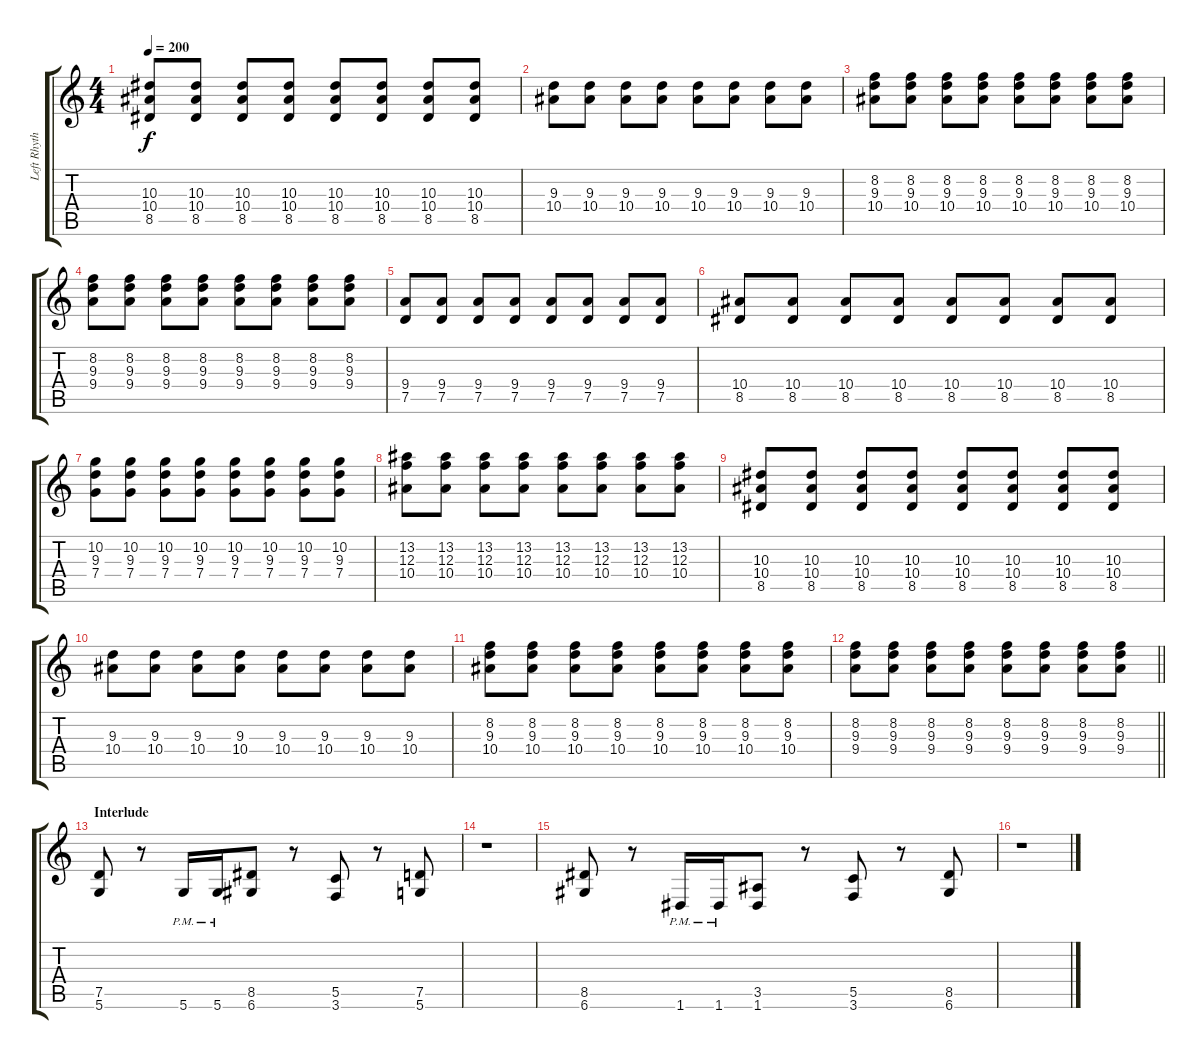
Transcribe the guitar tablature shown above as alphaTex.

\track ("Left Rhythm Gtr" "Left Rhyth") {instrument overdrivenguitar}
\staff {score tabs}
\tuning (D4 A3 F3 C3 G2 D2) {hide}
\ts (4 4)
\tempo 200
\clef g2
\ks c
(10.3 10.4 8.5).8{dy f} (10.3 10.4 8.5).8 (10.3 10.4 8.5).8 (10.3 10.4 8.5).8 (10.3 10.4 8.5).8 (10.3 10.4 8.5).8 (10.3 10.4 8.5).8 (10.3 10.4 8.5).8 |
(9.3 10.4).8 (9.3 10.4).8 (9.3 10.4).8 (9.3 10.4).8 (9.3 10.4).8 (9.3 10.4).8 (9.3 10.4).8 (9.3 10.4).8 |
(8.2 9.3 10.4).8 (8.2 9.3 10.4).8 (8.2 9.3 10.4).8 (8.2 9.3 10.4).8 (8.2 9.3 10.4).8 (8.2 9.3 10.4).8 (8.2 9.3 10.4).8 (8.2 9.3 10.4).8 |
(8.2 9.3 9.4).8 (8.2 9.3 9.4).8 (8.2 9.3 9.4).8 (8.2 9.3 9.4).8 (8.2 9.3 9.4).8 (8.2 9.3 9.4).8 (8.2 9.3 9.4).8 (8.2 9.3 9.4).8 |
(9.4 7.5).8 (9.4 7.5).8 (9.4 7.5).8 (9.4 7.5).8 (9.4 7.5).8 (9.4 7.5).8 (9.4 7.5).8 (9.4 7.5).8 |
(10.4 8.5).8 (10.4 8.5).8 (10.4 8.5).8 (10.4 8.5).8 (10.4 8.5).8 (10.4 8.5).8 (10.4 8.5).8 (10.4 8.5).8 |
(10.2 9.3 7.4).8 (10.2 9.3 7.4).8 (10.2 9.3 7.4).8 (10.2 9.3 7.4).8 (10.2 9.3 7.4).8 (10.2 9.3 7.4).8 (10.2 9.3 7.4).8 (10.2 9.3 7.4).8 |
(13.2 12.3 10.4).8 (13.2 12.3 10.4).8 (13.2 12.3 10.4).8 (13.2 12.3 10.4).8 (13.2 12.3 10.4).8 (13.2 12.3 10.4).8 (13.2 12.3 10.4).8 (13.2 12.3 10.4).8 |
(10.3 10.4 8.5).8 (10.3 10.4 8.5).8 (10.3 10.4 8.5).8 (10.3 10.4 8.5).8 (10.3 10.4 8.5).8 (10.3 10.4 8.5).8 (10.3 10.4 8.5).8 (10.3 10.4 8.5).8 |
(9.3 10.4).8 (9.3 10.4).8 (9.3 10.4).8 (9.3 10.4).8 (9.3 10.4).8 (9.3 10.4).8 (9.3 10.4).8 (9.3 10.4).8 |
(8.2 9.3 10.4).8 (8.2 9.3 10.4).8 (8.2 9.3 10.4).8 (8.2 9.3 10.4).8 (8.2 9.3 10.4).8 (8.2 9.3 10.4).8 (8.2 9.3 10.4).8 (8.2 9.3 10.4).8 |
\barLineRight lightlight
(8.2 9.3 9.4).8 (8.2 9.3 9.4).8 (8.2 9.3 9.4).8 (8.2 9.3 9.4).8 (8.2 9.3 9.4).8 (8.2 9.3 9.4).8 (8.2 9.3 9.4).8 (8.2 9.3 9.4).8 |
\section ("" "Interlude")
(7.5 5.6).8 r.8 5.6{pm}.16 5.6{pm}.16 (8.5 6.6).8 r.8 (5.5 3.6).8 r.8 (7.5 5.6).8 |
r.1 |
(8.5 6.6).8 r.8 1.6{pm}.16 1.6{pm}.16 (3.5 1.6).8 r.8 (5.5 3.6).8 r.8 (8.5 6.6).8 |
r.1
